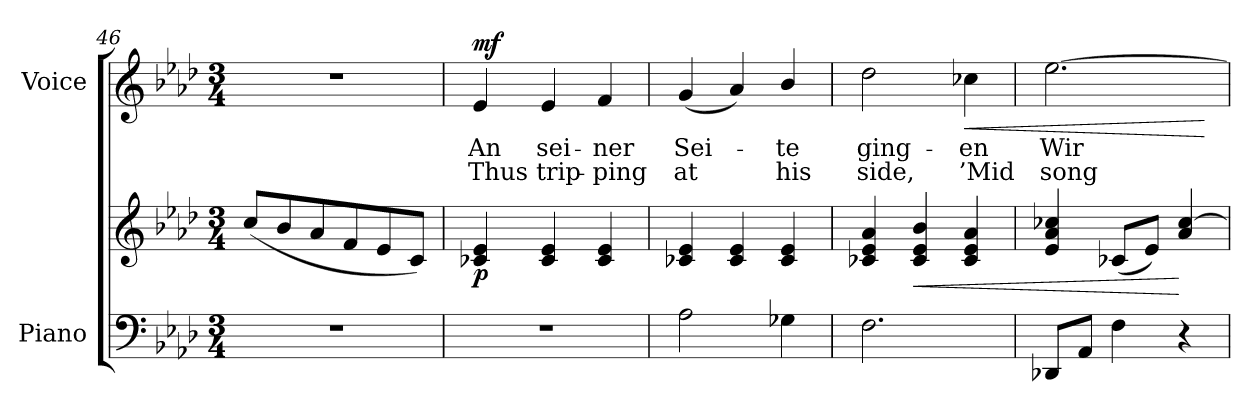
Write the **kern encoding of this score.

**kern	**kern	**dynam	**kern	**text	**text	**dynam
*part2	*part2	*part2	*part1	*part1	*part1	*part1
*staff3	*staff2	*staff2/3	*staff1	*staff1	*staff1	*staff1
*I"Piano	*	*	*I"Voice	*	*	*
*I'Pno	*	*	*	*	*	*
*clefF4	*clefG2	*	*clefG2	*	*	*
*k[b-e-a-d-]	*k[b-e-a-d-]	*	*k[b-e-a-d-]	*	*	*
*M3/4	*M3/4	*	*M3/4	*	*	*
=46	=46	=46	=46	=46	=46	=46
2.r	(<8cc/L	.	2.r	.	.	.
.	8b-/	.	.	.	.	.
.	8a-/	.	.	.	.	.
.	8f/	.	.	.	.	.
.	8e-/	.	.	.	.	.
.	8c/J)	.	.	.	.	.
!!LO:PB:g=z
=47	=47	=47	=47	=47	=47	=47
!	!	!LO:DY:b	!	!LO:LY:b	!LO:LY:b	!LO:DY:a
2.r	4c-X/ 4e-/	p	4e-/	An	Thus	mf
!	!	!	!	!LO:LY:b	!LO:LY:b	!
.	4c-/ 4e-/	.	4e-/	sei-	trip-	.
!	!	!	!	!LO:LY:b	!LO:LY:b	!
.	4c-/ 4e-/	.	4f/	-ner	-ping	.
=48	=48	=48	=48	=48	=48	=48
!	!	!	!	!LO:LY:b	!LO:LY:b	!
2A-\	4c-X/ 4e-/	.	(<4g/	Sei-	at	.
.	4c-/ 4e-/	.	4a-/)	.	.	.
!	!	!	!	!LO:LY:b	!LO:LY:b	!
4G-X\	4c-/ 4e-/	.	4b-/	-te	his	.
=49	=49	=49	=49	=49	=49	=49
!	!	!	!	!LO:LY:b	!LO:LY:b	!
2.F\	4c-X/ 4e-/ 4a-/	.	2dd-\	ging-	side,	.
!	!	!LO:HP:b	!	!	!	!
.	4c-/ 4e-/ 4b-/	<	.	.	.	.
!	!	!	!	!LO:LY:b	!LO:LY:b	!LO:HP:b
.	4c-/ 4e-/ 4a-/	.	4cc-X\	-en	’Mid	<
=50	=50	=50	=50	=50	=50	=50
!	!	!	!	!LO:LY:b	!LO:LY:b	!
8DD-X/L	4e-/ 4a-/ 4cc-X/	.	[2.ee-\	Wir	song	.
8AA-/J	.	.	.	.	.	.
4F\	(<8c-X/L	.	.	.	.	.
.	8e-/J)	.	.	.	.	.
4r	4a-/ [4cc-/	[	.	.	.	.
.	.	.	.	.	.	[
=	=	=	=	=	=	=
*-	*-	*-	*-	*-	*-	*-
